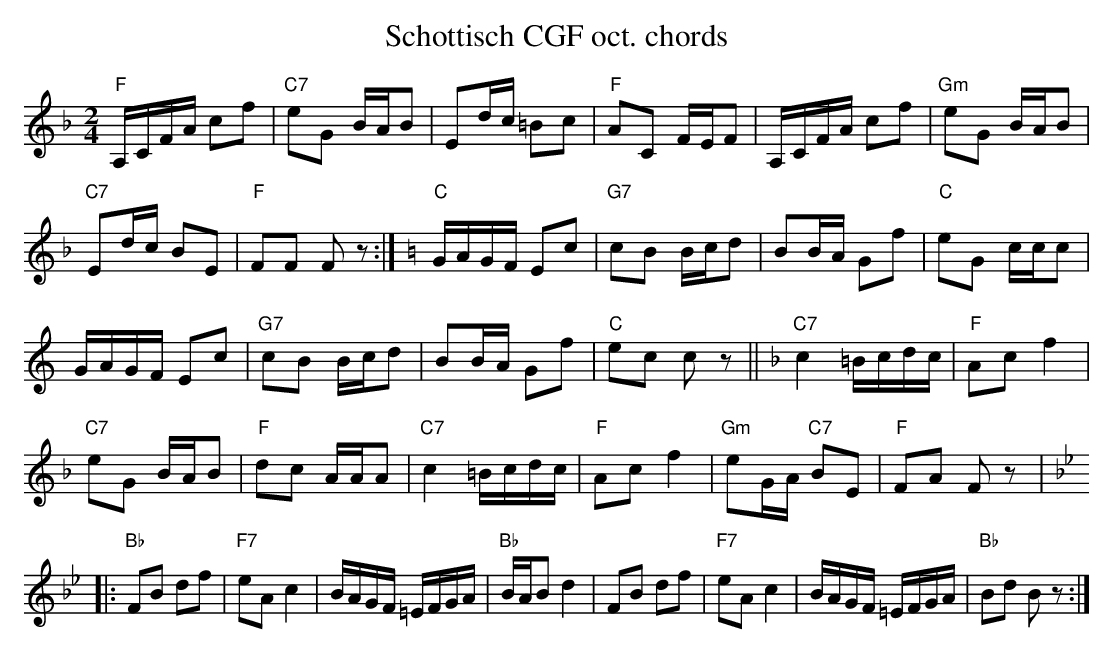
X:1
T:Schottisch CGF oct. chords
M:2/4
L:1/16
K:Fmaj%%MIDI gchordon
"F"A,CFA c2f2 | "C7"e2G2 BAB2 | E2dc =B2c2 | "F"A2C2 FEF2 | A,CFA c2f2 | "Gm"e2G2 BAB2 |
"C7"E2dc B2E2 | "F"F2F2 F2z2 :| [K:Cmaj] "C"GAGF E2c2 | "G7"c2B2 Bcd2 | B2BA G2f2 | "C"e2G2 ccc2 |
GAGF E2c2 | "G7"c2B2 Bcd2 | B2BA G2f2 | "C"e2c2 c2z2 || [K:Fmaj] "C7"c4 =Bcdc | "F"A2c2f4 |
"C7"e2G2 BAB2 | "F"d2c2 AAA2 | "C7"c4 =Bcdc | "F"A2c2f4 | "Gm"e2GA "C7"B2E2 | "F"F2A2 F2z2 |: [K:Bbmaj]
"Bb"F2B2 d2f2 | "F7"e2A2c4 | BAGF =EFGA | "Bb"BAB2d4 | F2B2 d2f2 | "F7"e2A2c4 | BAGF =EFGA | "Bb"B2d2 B2z2 :|
